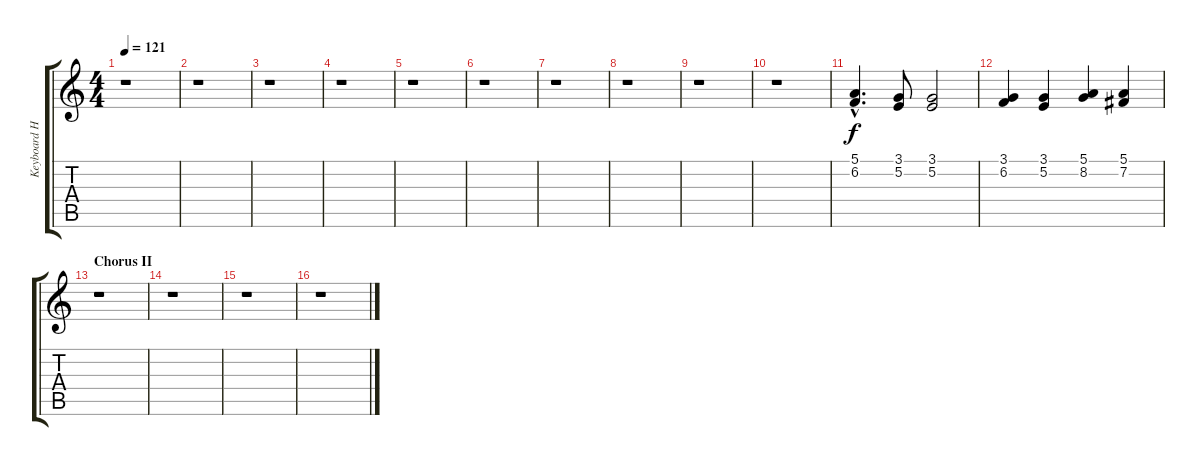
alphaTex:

\track ("Keyboard Harmony" "Keyboard H") {instrument synthbrass1}
\staff {score tabs}
\tuning (E4 B3 G3 D3 A2 E2) {hide}
\ts (4 4)
\tempo 121
\clef g2
\ks c
r.1{dy mf} |
r.1 |
r.1 |
r.1 |
r.1 |
r.1 |
r.1 |
r.1 |
r.1 |
r.1 |
(5.1{hac} 6.2{hac}).4{d dy f} (3.1 5.2).8 (3.1 5.2).2 |
(3.1 6.2).4 (3.1 5.2).4 (5.1 8.2).4 (5.1 7.2).4 |
\section ("" "Chorus II")
r.1 |
r.1 |
r.1 |
r.1
